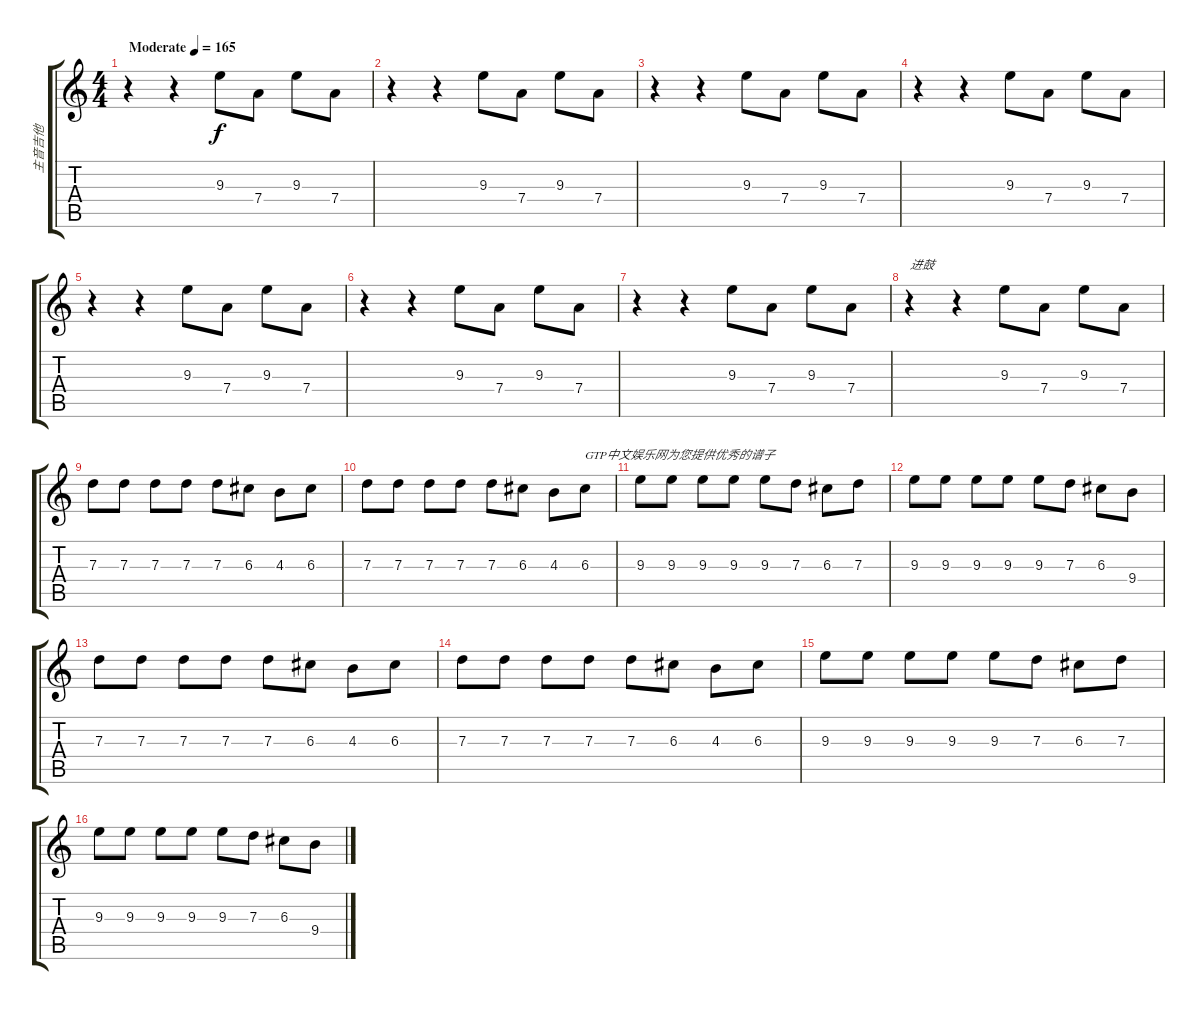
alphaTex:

\track ("主音吉他" "主音吉他") {instrument overdrivenguitar}
\staff {score tabs}
\tuning (E4 B3 G3 D3 A2 E2) {hide}
\ts (4 4)
\tempo (165 "Moderate")
\clef g2
\ks c
r.4{dy f instrument overdrivenguitar} r.4 9.3.8{instrument acousticguitarsteel} 7.4.8 9.3.8 7.4.8 |
r.4 r.4 9.3.8 7.4.8 9.3.8 7.4.8 |
r.4 r.4 9.3.8 7.4.8 9.3.8 7.4.8 |
r.4 r.4 9.3.8 7.4.8 9.3.8 7.4.8 |
r.4 r.4 9.3.8 7.4.8 9.3.8 7.4.8 |
r.4 r.4 9.3.8 7.4.8 9.3.8 7.4.8 |
r.4 r.4 9.3.8 7.4.8 9.3.8 7.4.8 |
r.4{txt "进鼓"} r.4 9.3.8 7.4.8 9.3.8 7.4.8 |
7.3.8{instrument distortionguitar} 7.3.8 7.3.8 7.3.8 7.3.8 6.3.8 4.3.8 6.3.8 |
7.3.8{instrument distortionguitar} 7.3.8 7.3.8 7.3.8 7.3.8 6.3.8 4.3.8 6.3.8{txt "GTP中文娱乐网为您提供优秀的谱子"} |
9.3.8 9.3.8 9.3.8 9.3.8 9.3.8 7.3.8 6.3.8 7.3.8 |
9.3.8 9.3.8 9.3.8 9.3.8 9.3.8 7.3.8 6.3.8 9.4.8 |
7.3.8{instrument distortionguitar} 7.3.8 7.3.8 7.3.8 7.3.8 6.3.8 4.3.8 6.3.8 |
7.3.8{instrument distortionguitar} 7.3.8 7.3.8 7.3.8 7.3.8 6.3.8 4.3.8 6.3.8 |
9.3.8 9.3.8 9.3.8 9.3.8 9.3.8 7.3.8 6.3.8 7.3.8 |
9.3.8 9.3.8 9.3.8 9.3.8 9.3.8 7.3.8 6.3.8 9.4.8
